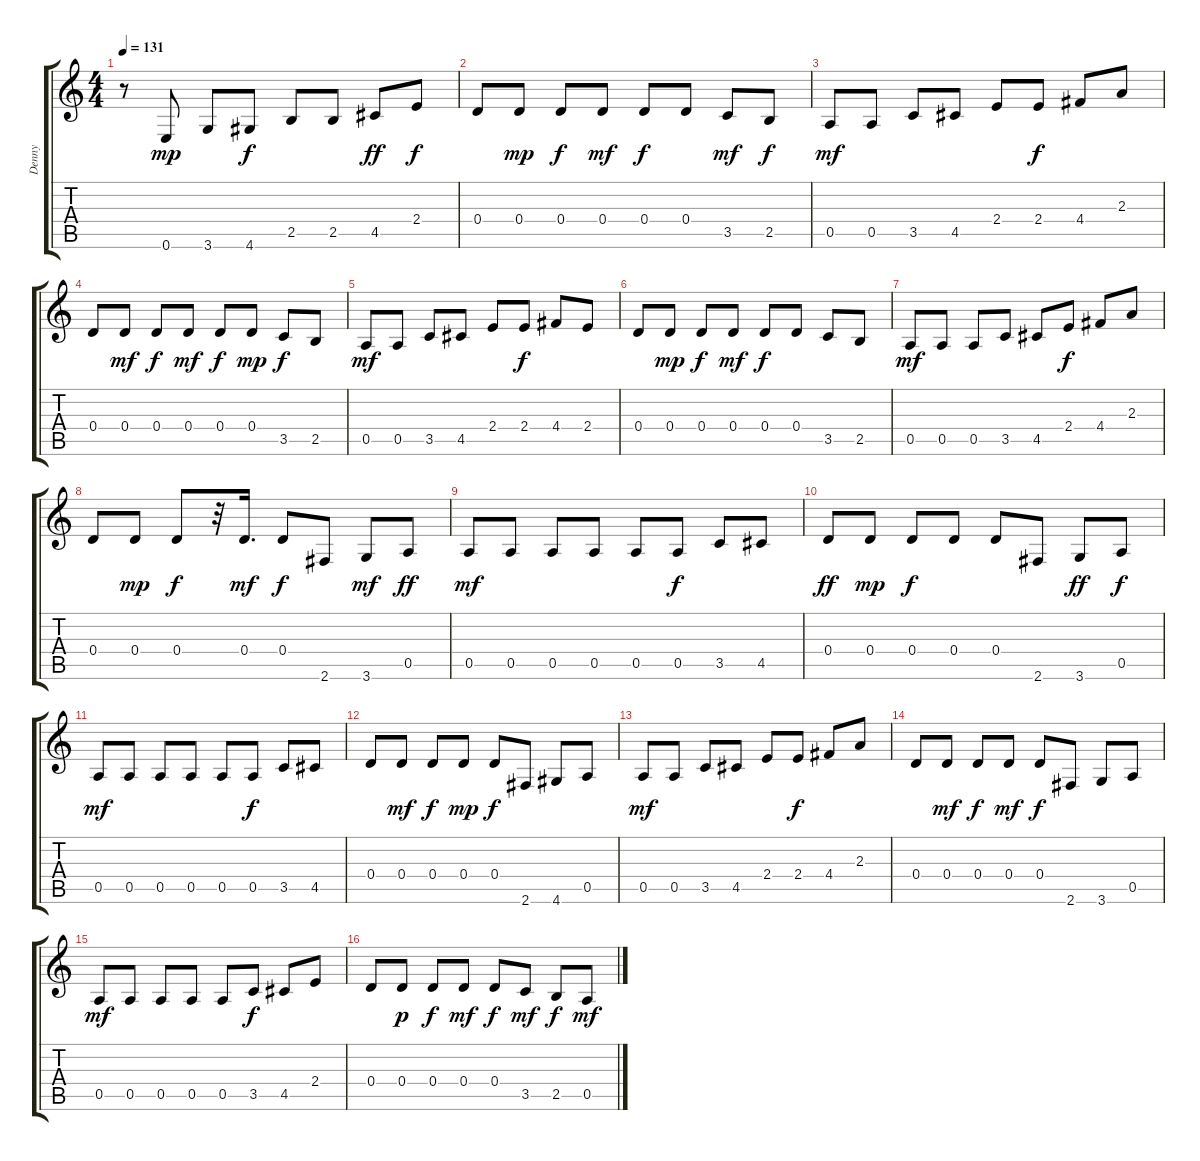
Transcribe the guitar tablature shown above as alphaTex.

\track ("Denny" "Denny") {instrument acousticguitarsteel}
\staff {score tabs}
\tuning (E4 B3 G3 D3 A2 E2) {hide}
\ts (4 4)
\tempo 131
\clef g2
\ks c
r.8{dy mf} 0.6.8{dy mp} 3.6.8 4.6.8{dy f} 2.5.8 2.5.8 4.5.8{dy ff} 2.4.8{dy f} |
0.4.8 0.4.8{dy mp} 0.4.8{dy f} 0.4.8{dy mf} 0.4.8{dy f} 0.4.8 3.5.8{dy mf} 2.5.8{dy f} |
0.5.8{dy mf} 0.5.8 3.5.8 4.5.8 2.4.8 2.4.8{dy f} 4.4.8 2.3.8 |
0.4.8 0.4.8{dy mf} 0.4.8{dy f} 0.4.8{dy mf} 0.4.8{dy f} 0.4.8{dy mp} 3.5.8{dy f} 2.5.8 |
0.5.8{dy mf} 0.5.8 3.5.8 4.5.8 2.4.8 2.4.8{dy f} 4.4.8 2.4.8 |
0.4.8 0.4.8{dy mp} 0.4.8{dy f} 0.4.8{dy mf} 0.4.8{dy f} 0.4.8 3.5.8 2.5.8 |
0.5.8{dy mf} 0.5.8 0.5.8 3.5.8 4.5.8 2.4.8{dy f} 4.4.8 2.3.8 |
0.4.8 0.4.8{dy mp} 0.4.8{dy f} r.32 0.4.16{d dy mf} 0.4.8{dy f} 2.6.8 3.6.8{dy mf} 0.5.8{dy ff} |
0.5.8{dy mf} 0.5.8 0.5.8 0.5.8 0.5.8 0.5.8{dy f} 3.5.8 4.5.8 |
0.4.8{dy ff} 0.4.8{dy mp} 0.4.8{dy f} 0.4.8 0.4.8 2.6.8 3.6.8{dy ff} 0.5.8{dy f} |
0.5.8{dy mf} 0.5.8 0.5.8 0.5.8 0.5.8 0.5.8{dy f} 3.5.8 4.5.8 |
0.4.8 0.4.8{dy mf} 0.4.8{dy f} 0.4.8{dy mp} 0.4.8{dy f} 2.6.8 4.6.8 0.5.8 |
0.5.8{dy mf} 0.5.8 3.5.8 4.5.8 2.4.8 2.4.8{dy f} 4.4.8 2.3.8 |
0.4.8 0.4.8{dy mf} 0.4.8{dy f} 0.4.8{dy mf} 0.4.8{dy f} 2.6.8 3.6.8 0.5.8 |
0.5.8{dy mf} 0.5.8 0.5.8 0.5.8 0.5.8 3.5.8{dy f} 4.5.8 2.4.8 |
0.4.8 0.4.8{dy p} 0.4.8{dy f} 0.4.8{dy mf} 0.4.8{dy f} 3.5.8{dy mf} 2.5.8{dy f} 0.5.8{dy mf}
